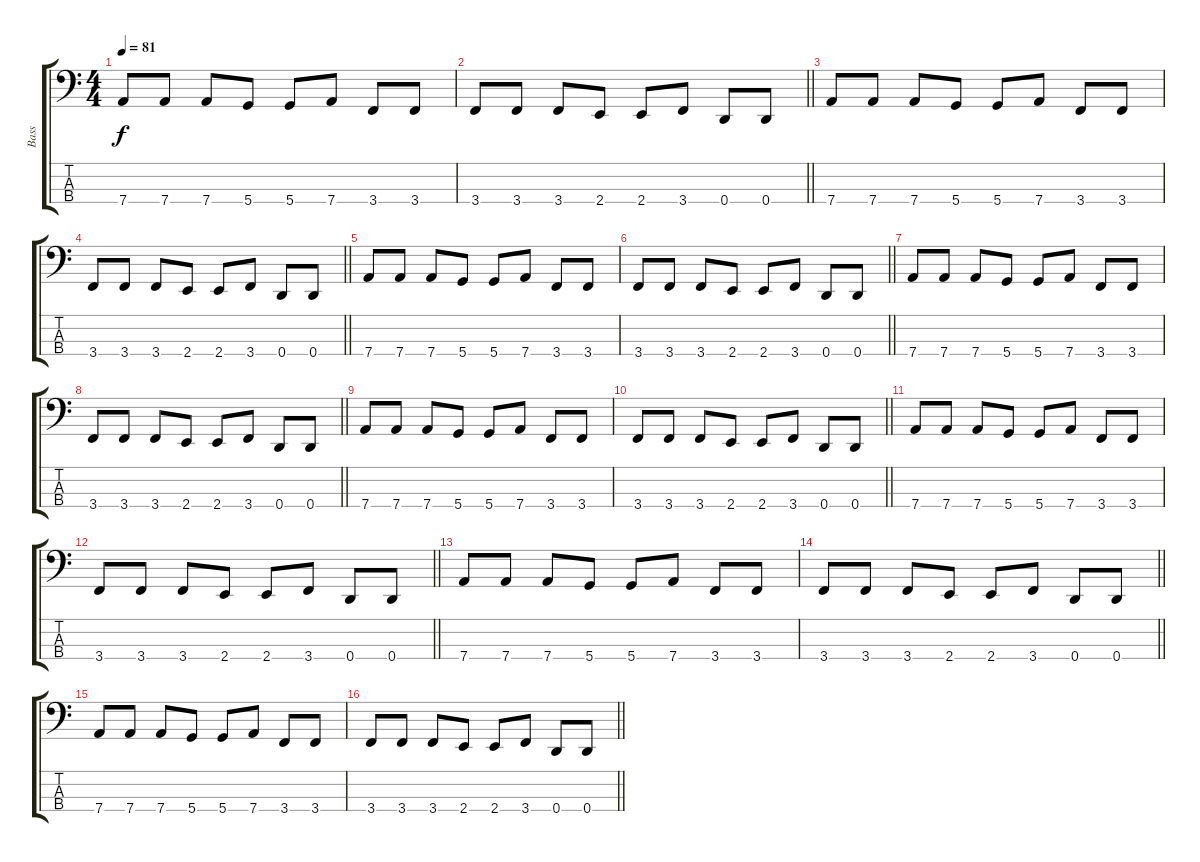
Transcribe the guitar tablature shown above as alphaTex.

\track ("Bass" "Bass") {instrument electricbassfinger}
\staff {score tabs}
\tuning (F2 C2 G1 D1) {hide}
\ts (4 4)
\tempo 81
\clef f4
\ks c
7.4.8{dy f} 7.4.8 7.4.8 5.4.8 5.4.8 7.4.8 3.4.8 3.4.8 |
\barLineRight lightlight
3.4.8 3.4.8 3.4.8 2.4.8 2.4.8 3.4.8 0.4.8 0.4.8 |
7.4.8 7.4.8 7.4.8 5.4.8 5.4.8 7.4.8 3.4.8 3.4.8 |
\barLineRight lightlight
3.4.8 3.4.8 3.4.8 2.4.8 2.4.8 3.4.8 0.4.8 0.4.8 |
7.4.8 7.4.8 7.4.8 5.4.8 5.4.8 7.4.8 3.4.8 3.4.8 |
\barLineRight lightlight
3.4.8 3.4.8 3.4.8 2.4.8 2.4.8 3.4.8 0.4.8 0.4.8 |
7.4.8 7.4.8 7.4.8 5.4.8 5.4.8 7.4.8 3.4.8 3.4.8 |
\barLineRight lightlight
3.4.8 3.4.8 3.4.8 2.4.8 2.4.8 3.4.8 0.4.8 0.4.8 |
7.4.8 7.4.8 7.4.8 5.4.8 5.4.8 7.4.8 3.4.8 3.4.8 |
\barLineRight lightlight
3.4.8 3.4.8 3.4.8 2.4.8 2.4.8 3.4.8 0.4.8 0.4.8 |
7.4.8 7.4.8 7.4.8 5.4.8 5.4.8 7.4.8 3.4.8 3.4.8 |
\barLineRight lightlight
3.4.8 3.4.8 3.4.8 2.4.8 2.4.8 3.4.8 0.4.8 0.4.8 |
7.4.8 7.4.8 7.4.8 5.4.8 5.4.8 7.4.8 3.4.8 3.4.8 |
\barLineRight lightlight
3.4.8 3.4.8 3.4.8 2.4.8 2.4.8 3.4.8 0.4.8 0.4.8 |
7.4.8 7.4.8 7.4.8 5.4.8 5.4.8 7.4.8 3.4.8 3.4.8 |
\barLineRight lightlight
3.4.8 3.4.8 3.4.8 2.4.8 2.4.8 3.4.8 0.4.8 0.4.8
